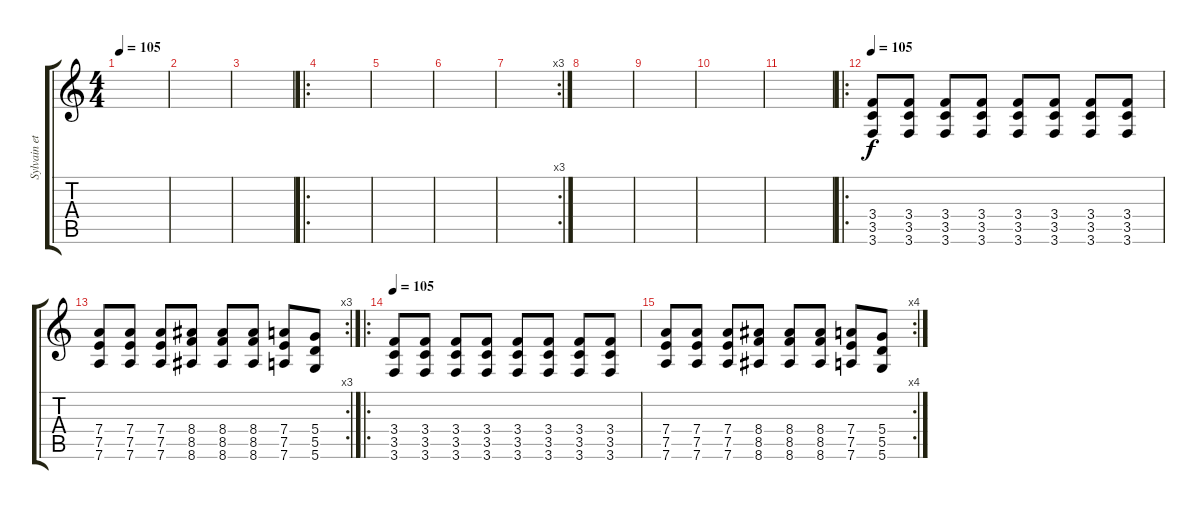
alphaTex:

\track ("Sylvain et son solo 1" "Sylvain et") {instrument distortionguitar}
\staff {score tabs}
\tuning (E4 B3 G3 D3 A2 D2) {hide}
\ts (4 4)
\tempo 105
\clef g2
\ks c
|
|
|
\ro
|
|
|
\rc 3
|
|
|
|
|
\ro
\tempo 105
(3.4 3.5 3.6).8 (3.4 3.5 3.6).8 (3.4 3.5 3.6).8 (3.4 3.5 3.6).8 (3.4 3.5 3.6).8 (3.4 3.5 3.6).8 (3.4 3.5 3.6).8 (3.4 3.5 3.6).8 |
\rc 3
(7.4 7.5 7.6).8 (7.4 7.5 7.6).8 (7.4 7.5 7.6).8 (8.4 8.5 8.6).8 (8.4 8.5 8.6).8 (8.4 8.5 8.6).8 (7.4 7.5 7.6).8 (5.4 5.5 5.6).8 |
\ro
\tempo 105
(3.4 3.5 3.6).8 (3.4 3.5 3.6).8 (3.4 3.5 3.6).8 (3.4 3.5 3.6).8 (3.4 3.5 3.6).8 (3.4 3.5 3.6).8 (3.4 3.5 3.6).8 (3.4 3.5 3.6).8 |
\rc 4
(7.4 7.5 7.6).8 (7.4 7.5 7.6).8 (7.4 7.5 7.6).8 (8.4 8.5 8.6).8 (8.4 8.5 8.6).8 (8.4 8.5 8.6).8 (7.4 7.5 7.6).8 (5.4 5.5 5.6).8
